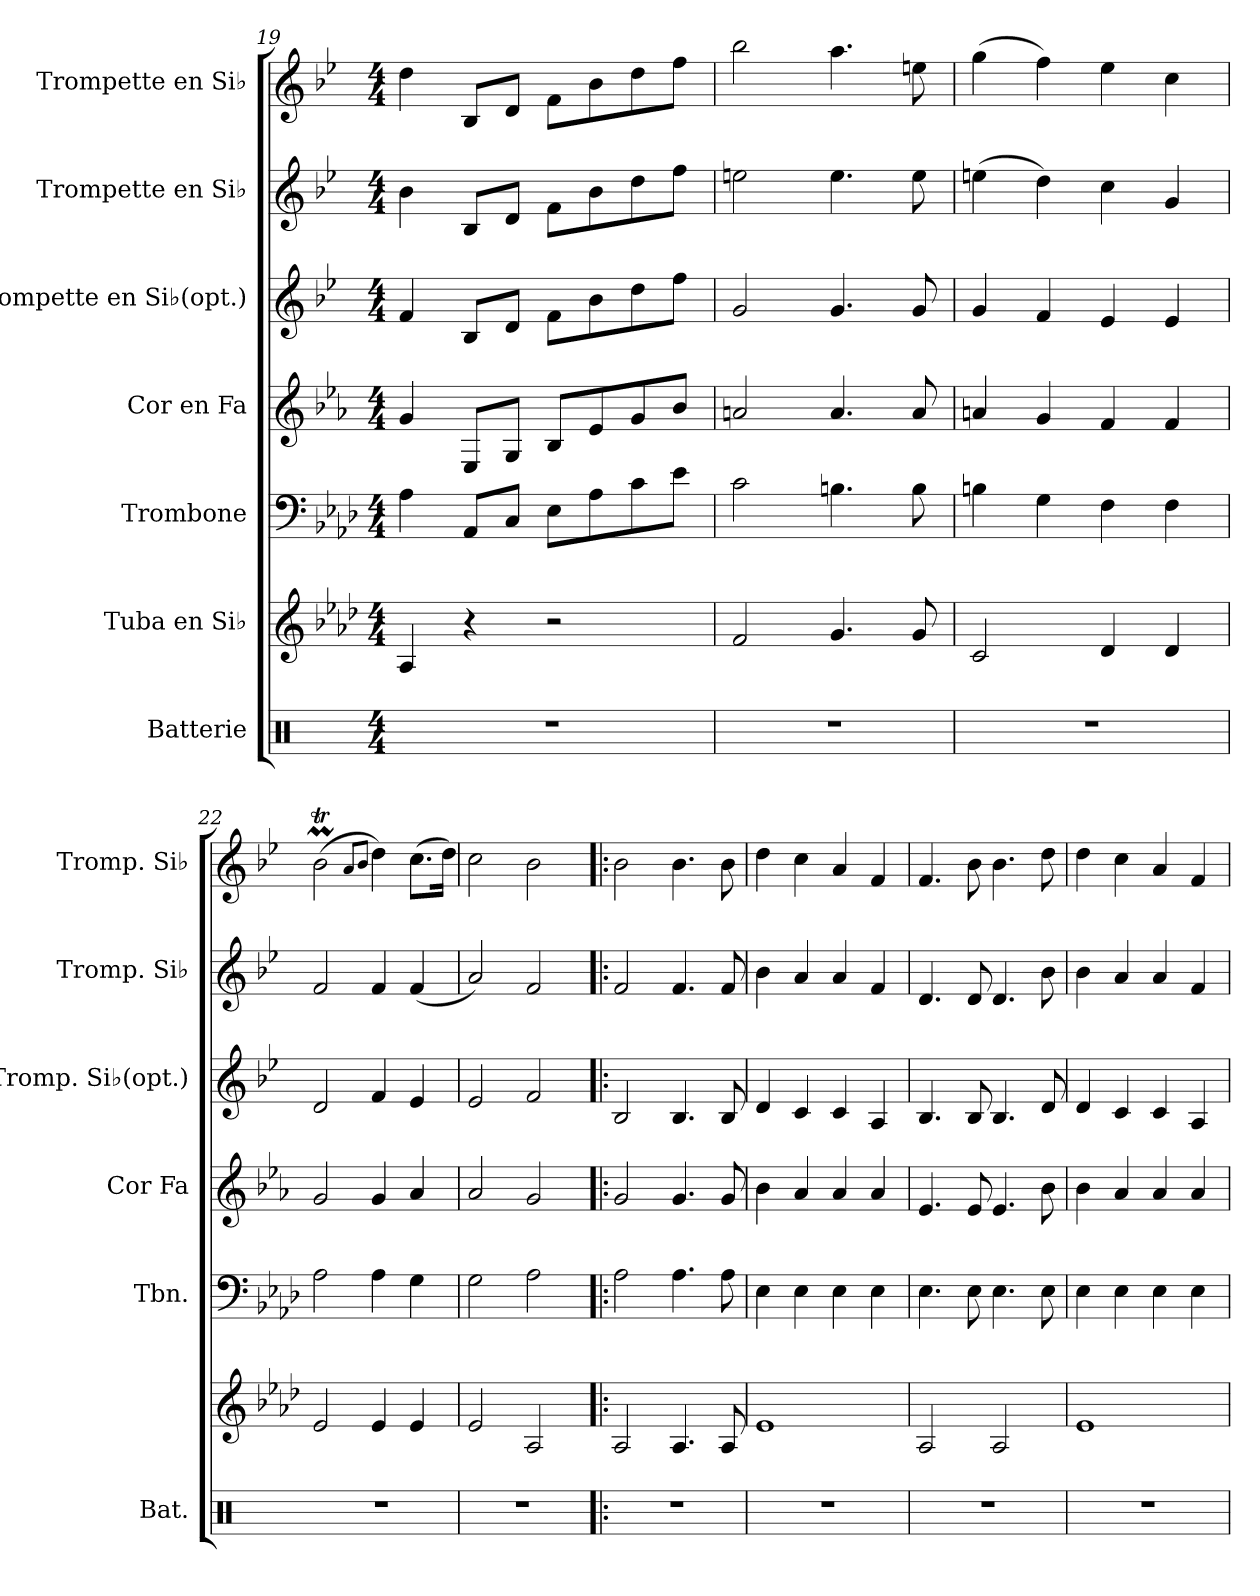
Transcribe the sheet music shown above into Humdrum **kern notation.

**kern	**kern	**kern	**kern	**kern	**kern	**kern
*part7	*part6	*part5	*part4	*part3	*part2	*part1
*staff7	*staff6	*staff5	*staff4	*staff3	*staff2	*staff1
*I"Batterie	*I"Tuba en Si♭	*I"Trombone	*I"Cor en Fa	*I"Trompette en Si♭(opt.)	*I"Trompette en Si♭	*I"Trompette en Si♭
*I'Bat.	*	*I'Tbn.	*I'Cor Fa	*I'Tromp. Si♭(opt.)	*I'Tromp. Si♭	*I'Tromp. Si♭
*clefX	*clefG2	*clefF4	*clefG2	*clefG2	*clefG2	*clefG2
*	*ITrd15c26	*	*ITrd4c7	*ITrd1c2	*ITrd1c2	*ITrd1c2
*k[]	*k[b-e-a-d-]	*k[b-e-a-d-]	*k[b-e-a-d-]	*k[b-e-a-d-]	*k[b-e-a-d-]	*k[b-e-a-d-]
*M4/4	*M4/4	*M4/4	*M4/4	*M4/4	*M4/4	*M4/4
=19	=19	=19	=19	=19	=19	=19
1r	4AAA-/	4A-\	4c/	4e-/	4a-\	4cc\
.	4r	8AA-/L	8AA-/L	8A-/L	8A-/L	8A-/L
.	.	8C/J	8C/J	8c/J	8c/J	8c/J
.	2r	8E-\L	8E-/L	8e-\L	8e-\L	8e-\L
.	.	8A-\	8A-/	8a-\	8a-\	8a-\
.	.	8c\	8c/	8cc\	8cc\	8cc\
.	.	8e-\J	8e-/J	8ee-\J	8ee-\J	8ee-\J
=20	=20	=20	=20	=20	=20	=20
1r	2FF/	2c\	2dn/	2f/	2ddn\	2aa-\
.	4.GG/	4.Bn\	4.d/	4.f/	4.dd\	4.gg\
.	8GG/	8B\	8d/	8f/	8dd\	8ddn\
=21	=21	=21	=21	=21	=21	=21
1r	2CC/	4Bn\	4dn/	4f/	(>4ddn\	(>4ff\
.	.	4G\	4c/	4e-/	4cc\)	4ee-\)
.	4DD-/	4F\	4B-/	4d-/	4b-\	4dd-\
.	4DD-/	4F\	4B-/	4d-/	4f/	4b-\
=22	=22	=22	=22	=22	=22	=22
1r	2EE-/	2A-\	2c/	2c/	2e-/	(>2a-TM\
.	.	.	.	.	.	8qg/L
.	.	.	.	.	.	8qa-/J
.	4EE-/	4A-\	4c/	4e-/	4e-/	4cc\)
.	4EE-/	4G\	4d-/	4d-/	(<4e-/	(>8.b-\L
.	.	.	.	.	.	16cc\Jk)
=23	=23	=23	=23	=23	=23	=23
1r	2EE-/	2G\	2d-/	2d-/	2g/)	2b-\
.	2AAA-/	2A-\	2c/	2e-/	2e-/	2a-\
!!LO:PB:g=z
=24!|:	=24!|:	=24!|:	=24!|:	=24!|:	=24!|:	=24!|:
1r	2AAA-/	2A-\	2c/	2A-/	2e-/	2a-\
.	4.AAA-/	4.A-\	4.c/	4.A-/	4.e-/	4.a-\
.	8AAA-/	8A-\	8c/	8A-/	8e-/	8a-\
=25	=25	=25	=25	=25	=25	=25
1r	1EE-	4E-\	4e-\	4c/	4a-\	4cc\
.	.	4E-\	4d-/	4B-/	4g/	4b-\
.	.	4E-\	4d-/	4B-/	4g/	4g/
.	.	4E-\	4d-/	4G/	4e-/	4e-/
=26	=26	=26	=26	=26	=26	=26
1r	2AAA-/	4.E-\	4.A-/	4.A-/	4.c/	4.e-/
.	.	8E-\	8A-/	8A-/	8c/	8a-\
.	2AAA-/	4.E-\	4.A-/	4.A-/	4.c/	4.a-\
.	.	8E-\	8e-\	8c/	8a-\	8cc\
=27	=27	=27	=27	=27	=27	=27
1r	1EE-	4E-\	4e-\	4c/	4a-\	4cc\
.	.	4E-\	4d-/	4B-/	4g/	4b-\
.	.	4E-\	4d-/	4B-/	4g/	4g/
.	.	4E-\	4d-/	4G/	4e-/	4e-/
=	=	=	=	=	=	=
*-	*-	*-	*-	*-	*-	*-
